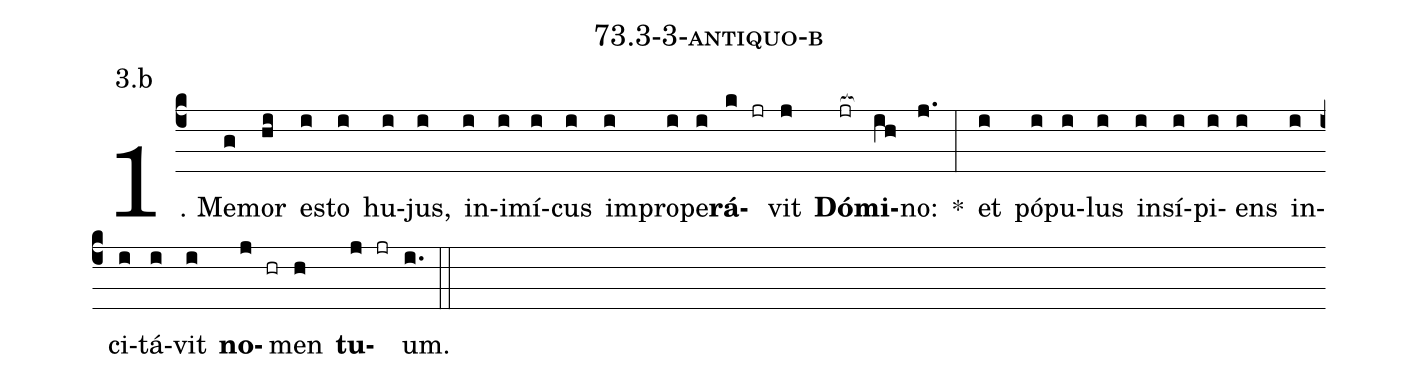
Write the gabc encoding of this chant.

name: 73.3-3-antiquo-b;
annotation: 3.b;
%%
(c4)1. Me(g)mor(hi) es(i)to(i) hu(i)jus,(i) in(i)i(i)mí(i)cus(i) im(i)pro(i)pe(i)<b>rá</b>(k jr)vit(j) <b>Dó</b>(jr[ocb:1{])<b>mi</b>(ih[ocb:0}])no:(j.) *(:) et(i) pó(i)pu(i)lus(i) in(i)sí(i)pi(i)ens(i) in(i)ci(i)tá(i)vit(i) <b>no</b>(j hr)men(h) <b>tu</b>(j jr)um.(i.) (::)


%E(i) u(i) o(j) u(h) a(j) e.(i.) (::)
